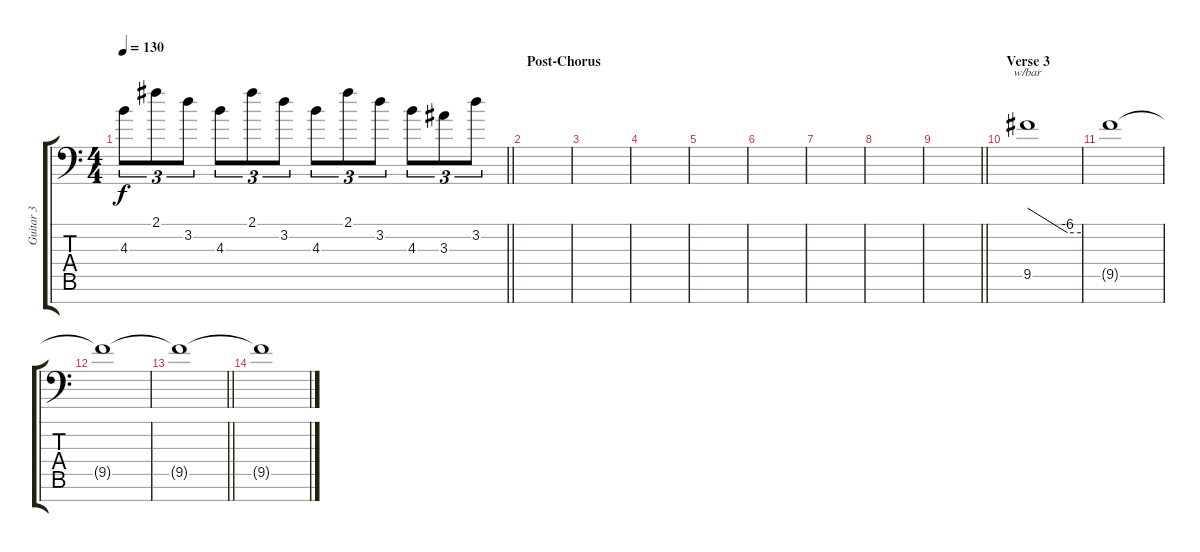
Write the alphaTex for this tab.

\track ("Guitar 3" "Guitar 3") {instrument distortionguitar}
\staff {score tabs}
\tuning (E4 B3 G3 D3 A2 E2 A1) {hide}
\ts (4 4)
\tempo 130
\clef f4
\barLineRight lightlight
\ks c
4.3.8{tu (3 2) dy f} 2.1.8{tu (3 2)} 3.2.8{tu (3 2)} 4.3.8{tu (3 2)} 2.1.8{tu (3 2)} 3.2.8{tu (3 2)} 4.3.8{tu (3 2)} 2.1.8{tu (3 2)} 3.2.8{tu (3 2)} 4.3.8{tu (3 2)} 3.3.8{tu (3 2)} 3.2.8{tu (3 2)} |
\section ("" "Post-Chorus")
|
|
|
|
|
|
|
\barLineRight lightlight
|
\section ("" "Verse 3")
9.5.1{tbe (custom default 0 0 45 -24 60 -24)} |
9.5{t}.1{volume 0} |
9.5{t}.1 |
\barLineRight lightlight
9.5{t}.1 |
9.5{t}.1
